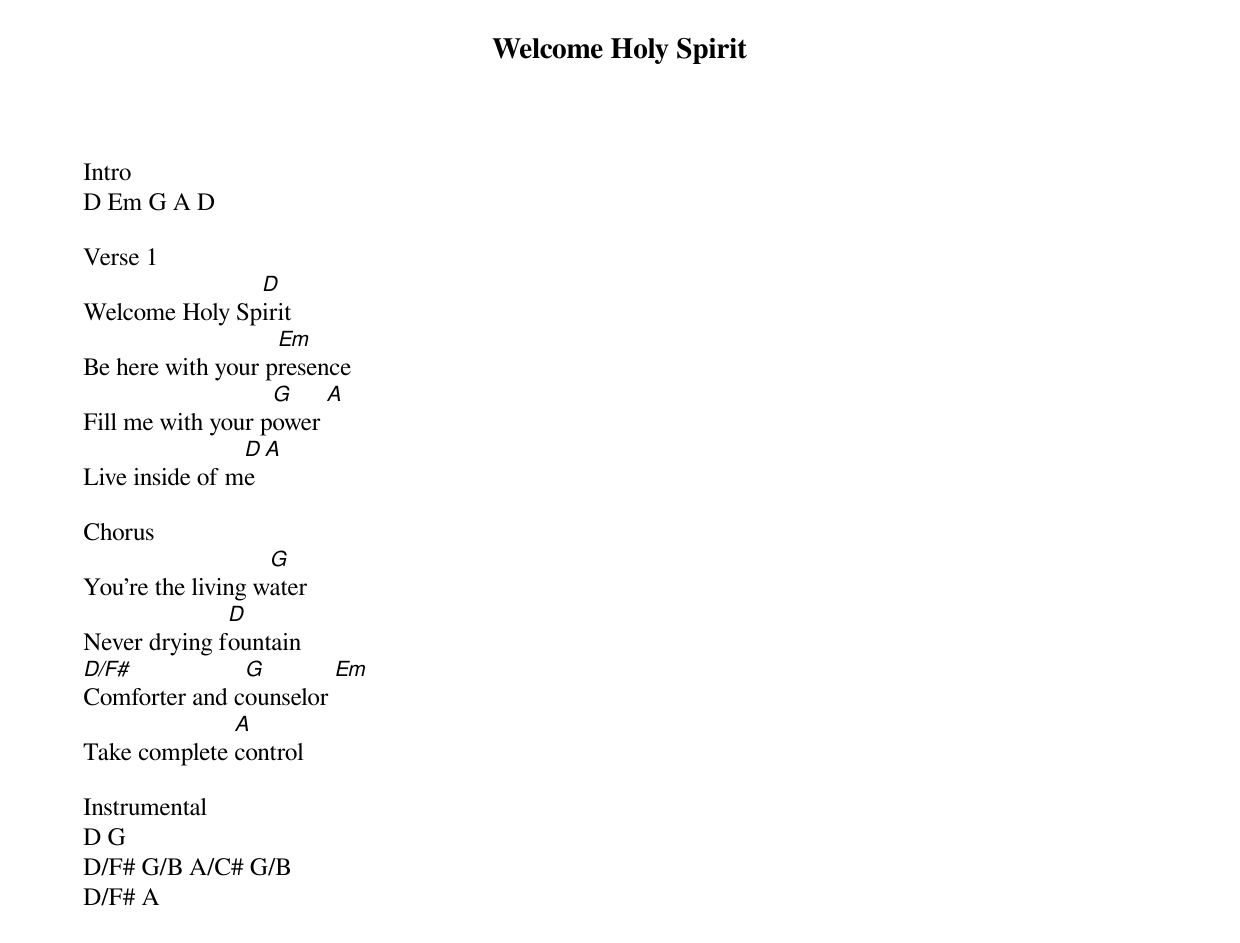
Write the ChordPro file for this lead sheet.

{title: Welcome Holy Spirit}
{ng}
Intro
D Em G A D

Verse 1
Welcome Holy Sp[D]irit
Be here with your p[Em]resence
Fill me with your p[G]ower [A]
Live inside of m[D]e [A]

Chorus
You're the living w[G]ater
Never drying f[D]ountain
[D/F#]Comforter and c[G]ounselor [Em]
Take complete [A]control

Instrumental
D G
D/F# G/B A/C# G/B
D/F# A
